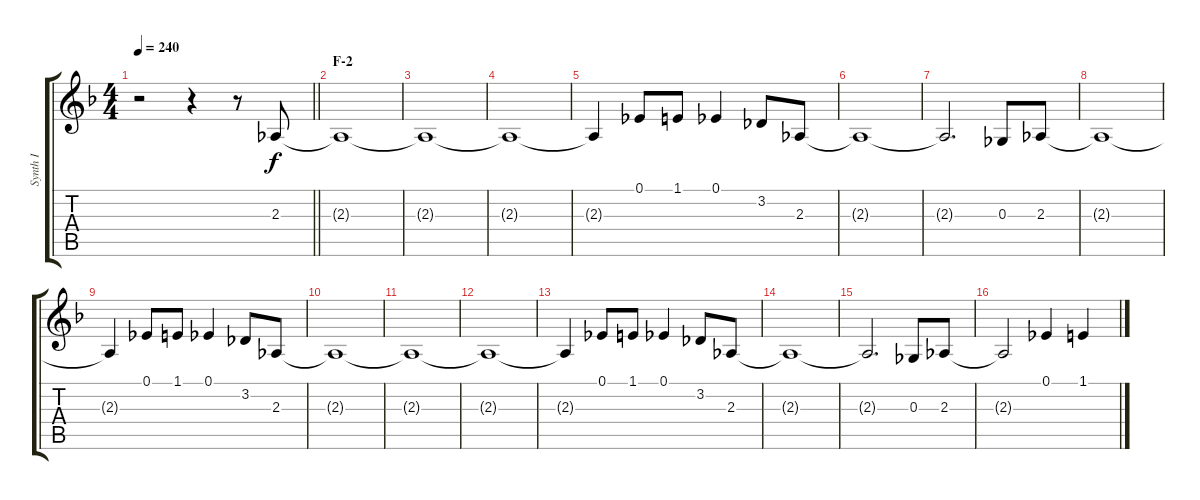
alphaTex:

\track ("Synth I" "Synth I") {instrument lead6voice}
\staff {score tabs}
\tuning (Eb4 Bb3 Gb3 Db3 Ab2 Eb2) {hide}
\ts (4 4)
\tempo 240
\clef g2
\barLineRight lightlight
\ks f
r.2{dy f} r.4 r.8 2.3.8 |
\section ("" "F-2")
2.3{t}.1 |
2.3{t}.1 |
2.3{t}.1 |
2.3{t}.4 0.1.8 1.1.8 0.1.4 3.2.8 2.3.8 |
2.3{t}.1 |
2.3{t}.2{d} 0.3.8 2.3.8 |
2.3{t}.1 |
2.3{t}.4 0.1.8 1.1.8 0.1.4 3.2.8 2.3.8 |
2.3{t}.1 |
2.3{t}.1 |
2.3{t}.1 |
2.3{t}.4 0.1.8 1.1.8 0.1.4 3.2.8 2.3.8 |
2.3{t}.1 |
2.3{t}.2{d} 0.3.8 2.3.8 |
2.3{t}.2 0.1.4 1.1.4
